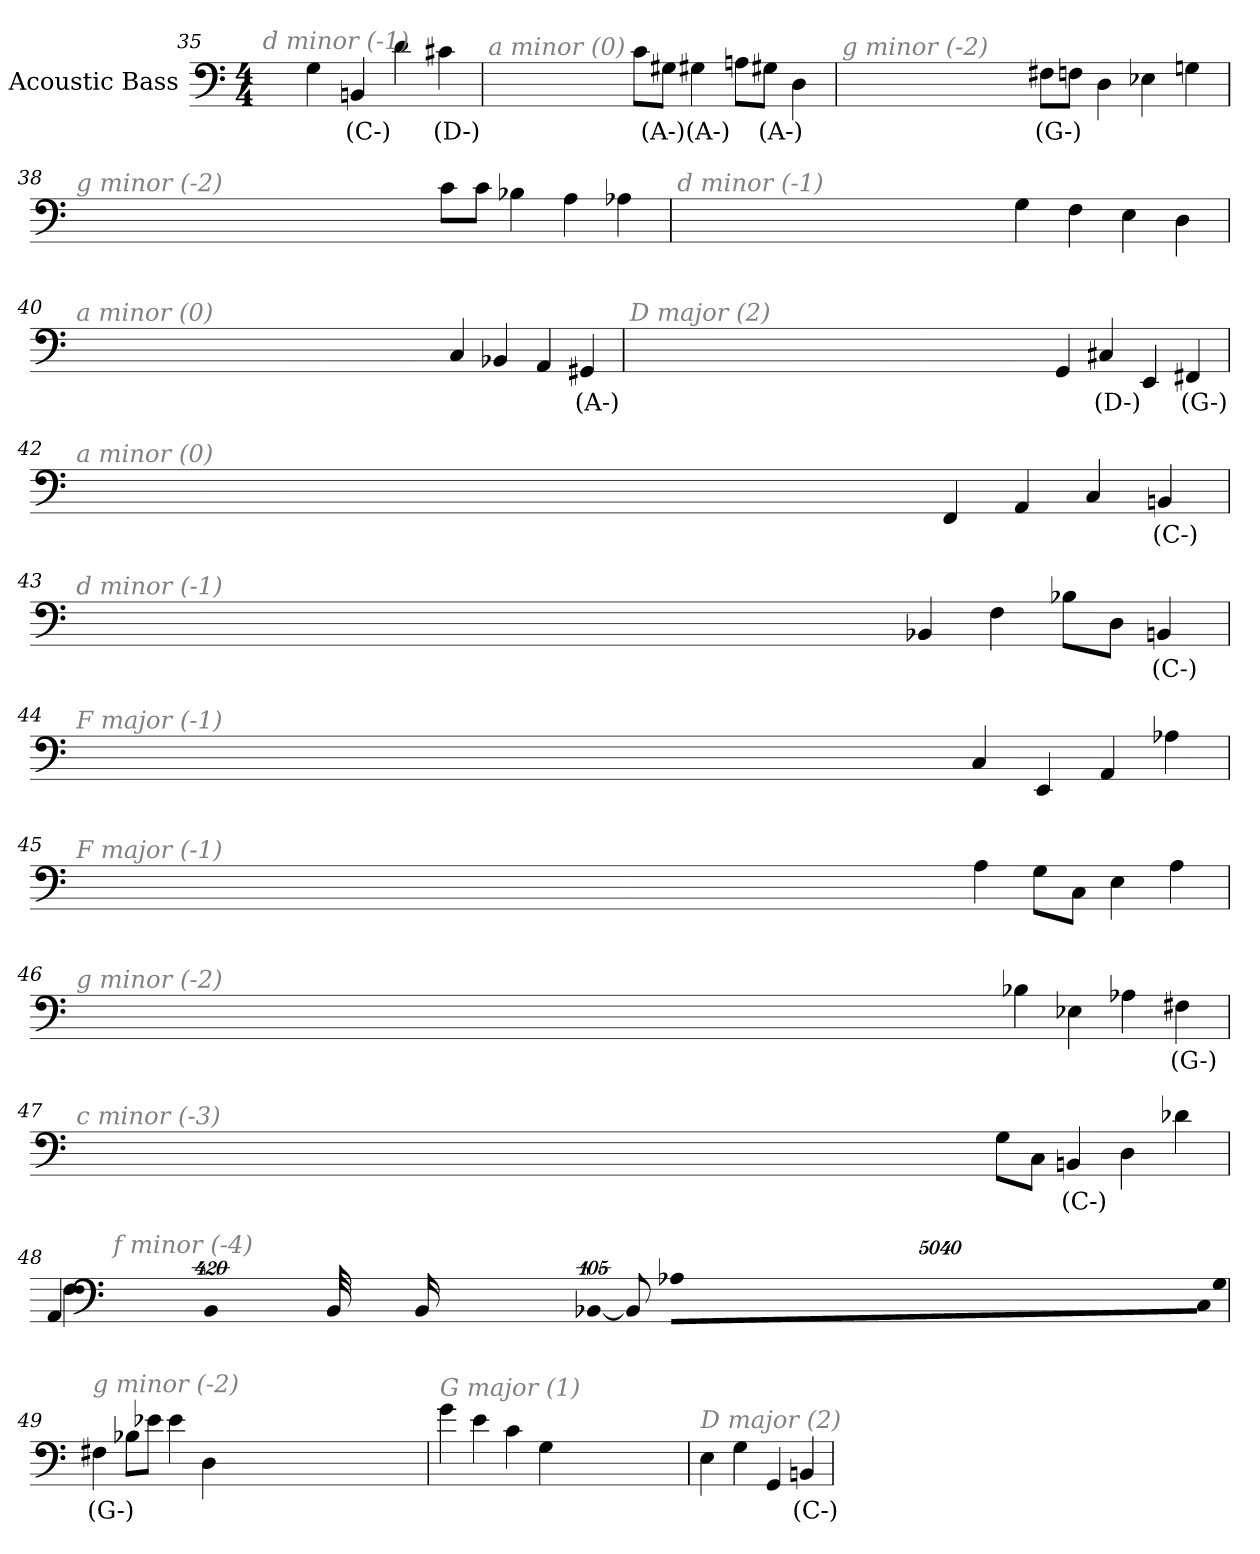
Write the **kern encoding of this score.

**kern	**text
*part1	*part1
*staff1	*staff1
*I"Acoustic Bass	*
*clefF4	*
*ITrd7c12	*
*k[]	*
*C:	*
*M4/4	*
=35	=35
!LO:TX:i:color=#808080:t=d minor (-1)	!
4GG	.
4BBBni	(C-)
4D	.
4C#Xi	(D-)
=36	=36
!LO:TX:i:color=#808080:t=a minor (0)	!
8CL	.
8GG#XiJ	(A-)
4GG#Xi	(A-)
8AAnL	.
8GG#XiJ	(A-)
4DD	.
=37	=37
!LO:TX:i:color=#808080:t=g minor (-2)	!
8FF#XiL	(G-)
8FFJ	.
4DD	.
4EE-X	.
4GGn	.
=38	=38
!LO:TX:i:color=#808080:t=g minor (-2)	!
8CL	.
8CJ	.
4BB-X	.
4AA	.
4AA-X	.
=39	=39
!LO:TX:i:color=#808080:t=d minor (-1)	!
4GG	.
4FF	.
4EE	.
4DD	.
=40	=40
!LO:TX:i:color=#808080:t=a minor (0)	!
4CC	.
4BBB-X	.
4AAA	.
4GGG#Xi	(A-)
=41	=41
!LO:TX:i:color=#808080:t=D major (2)	!
4GGG	.
4CC#Xi	(D-)
4EEE	.
4FFF#Xi	(G-)
=42	=42
!LO:TX:i:color=#808080:t=a minor (0)	!
4FFF	.
4AAA	.
4CC	.
4BBBni	(C-)
=43	=43
!LO:TX:i:color=#808080:t=d minor (-1)	!
4BBB-X	.
4FF	.
8BB-XL	.
8DDJ	.
4BBBni	(C-)
=44	=44
!LO:TX:i:color=#808080:t=F major (-1)	!
4CC	.
4EEE	.
4AAA	.
4AA-X	.
=45	=45
!LO:TX:i:color=#808080:t=F major (-1)	!
4AA	.
8GGL	.
8CCJ	.
4EE	.
4AA	.
=46	=46
!LO:TX:i:color=#808080:t=g minor (-2)	!
4BB-X	.
4EE-X	.
4AA-X	.
4FF#Xi	(G-)
=47	=47
!LO:TX:i:color=#808080:t=c minor (-3)	!
8GGL	.
8CCJ	.
4BBBni	(C-)
4DD	.
4D-X	.
=48	=48
!LO:TX:i:color=#808080:t=f minor (-4)	!
!LO:N:vis=8	!
40320%3347CCL	.
!LO:N:vis=8	!
40320%3347GG	.
!LO:N:vis=8	!
40320%3347AA-XJ	.
!LO:N:vis=1024	!
[13440%13BBB-X	.
8BBB-_	.
16BBB-_	.
32BBB-_	.
!LO:N:vis=1024%31	!
13440%407BBB-]	.
4AAA	.
4FF	.
=49	=49
!LO:TX:i:color=#808080:t=g minor (-2)	!
4FF#Xi	(G-)
8BB-XL	.
8E-XJ	.
4E-	.
4DD	.
=50	=50
!LO:TX:i:color=#808080:t=G major (1)	!
4G	.
4E	.
4C	.
4GG	.
=51	=51
!LO:TX:i:color=#808080:t=D major (2)	!
4EE	.
4GG	.
4GGG	.
4BBBni	(C-)
=	=
*-	*-
